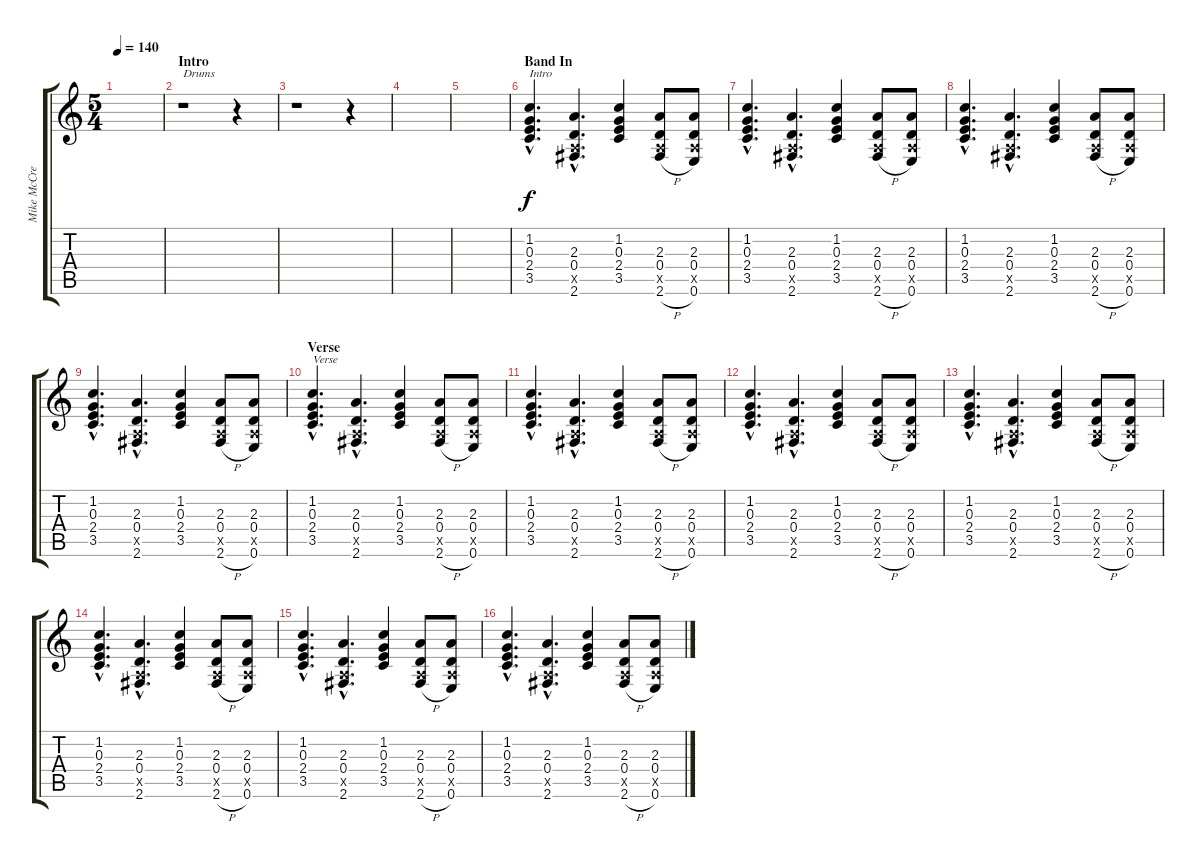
\track ("Mike McCready" "Mike McCre") {instrument distortionguitar}
\staff {score tabs}
\tuning (E4 B3 G3 D3 A2 E2) {hide}
\ts (5 4)
\tempo 140
\clef g2
\ks c
|
\section ("" "Intro")
r.1{txt "Drums"} r.4 |
r.1 r.4 |
|
|
\section ("" "Band In")
(1.2{hac} 0.3{hac} 2.4{hac} 3.5{hac}).4{d txt "Intro"} (2.3{hac} 0.4{hac} 0.5{hac x} 2.6{hac}).4{d} (1.2 0.3 2.4 3.5).4 (2.3 0.4 0.5{x} 2.6{h}).8 (2.3 0.4 0.5{x} 0.6).8 |
(1.2{hac} 0.3{hac} 2.4{hac} 3.5{hac}).4{d} (2.3{hac} 0.4{hac} 0.5{hac x} 2.6{hac}).4{d} (1.2 0.3 2.4 3.5).4 (2.3 0.4 0.5{x} 2.6{h}).8 (2.3 0.4 0.5{x} 0.6).8 |
(1.2{hac} 0.3{hac} 2.4{hac} 3.5{hac}).4{d} (2.3{hac} 0.4{hac} 0.5{hac x} 2.6{hac}).4{d} (1.2 0.3 2.4 3.5).4 (2.3 0.4 0.5{x} 2.6{h}).8 (2.3 0.4 0.5{x} 0.6).8 |
(1.2{hac} 0.3{hac} 2.4{hac} 3.5{hac}).4{d} (2.3{hac} 0.4{hac} 0.5{hac x} 2.6{hac}).4{d} (1.2 0.3 2.4 3.5).4 (2.3 0.4 0.5{x} 2.6{h}).8 (2.3 0.4 0.5{x} 0.6).8 |
\section ("" "Verse")
(1.2{hac} 0.3{hac} 2.4{hac} 3.5{hac}).4{d txt "Verse"} (2.3{hac} 0.4{hac} 0.5{hac x} 2.6{hac}).4{d} (1.2 0.3 2.4 3.5).4 (2.3 0.4 0.5{x} 2.6{h}).8 (2.3 0.4 0.5{x} 0.6).8 |
(1.2{hac} 0.3{hac} 2.4{hac} 3.5{hac}).4{d} (2.3{hac} 0.4{hac} 0.5{hac x} 2.6{hac}).4{d} (1.2 0.3 2.4 3.5).4 (2.3 0.4 0.5{x} 2.6{h}).8 (2.3 0.4 0.5{x} 0.6).8 |
(1.2{hac} 0.3{hac} 2.4{hac} 3.5{hac}).4{d} (2.3{hac} 0.4{hac} 0.5{hac x} 2.6{hac}).4{d} (1.2 0.3 2.4 3.5).4 (2.3 0.4 0.5{x} 2.6{h}).8 (2.3 0.4 0.5{x} 0.6).8 |
(1.2{hac} 0.3{hac} 2.4{hac} 3.5{hac}).4{d} (2.3{hac} 0.4{hac} 0.5{hac x} 2.6{hac}).4{d} (1.2 0.3 2.4 3.5).4 (2.3 0.4 0.5{x} 2.6{h}).8 (2.3 0.4 0.5{x} 0.6).8 |
(1.2{hac} 0.3{hac} 2.4{hac} 3.5{hac}).4{d} (2.3{hac} 0.4{hac} 0.5{hac x} 2.6{hac}).4{d} (1.2 0.3 2.4 3.5).4 (2.3 0.4 0.5{x} 2.6{h}).8 (2.3 0.4 0.5{x} 0.6).8 |
(1.2{hac} 0.3{hac} 2.4{hac} 3.5{hac}).4{d} (2.3{hac} 0.4{hac} 0.5{hac x} 2.6{hac}).4{d} (1.2 0.3 2.4 3.5).4 (2.3 0.4 0.5{x} 2.6{h}).8 (2.3 0.4 0.5{x} 0.6).8 |
(1.2{hac} 0.3{hac} 2.4{hac} 3.5{hac}).4{d} (2.3{hac} 0.4{hac} 0.5{hac x} 2.6{hac}).4{d} (1.2 0.3 2.4 3.5).4 (2.3 0.4 0.5{x} 2.6{h}).8 (2.3 0.4 0.5{x} 0.6).8
